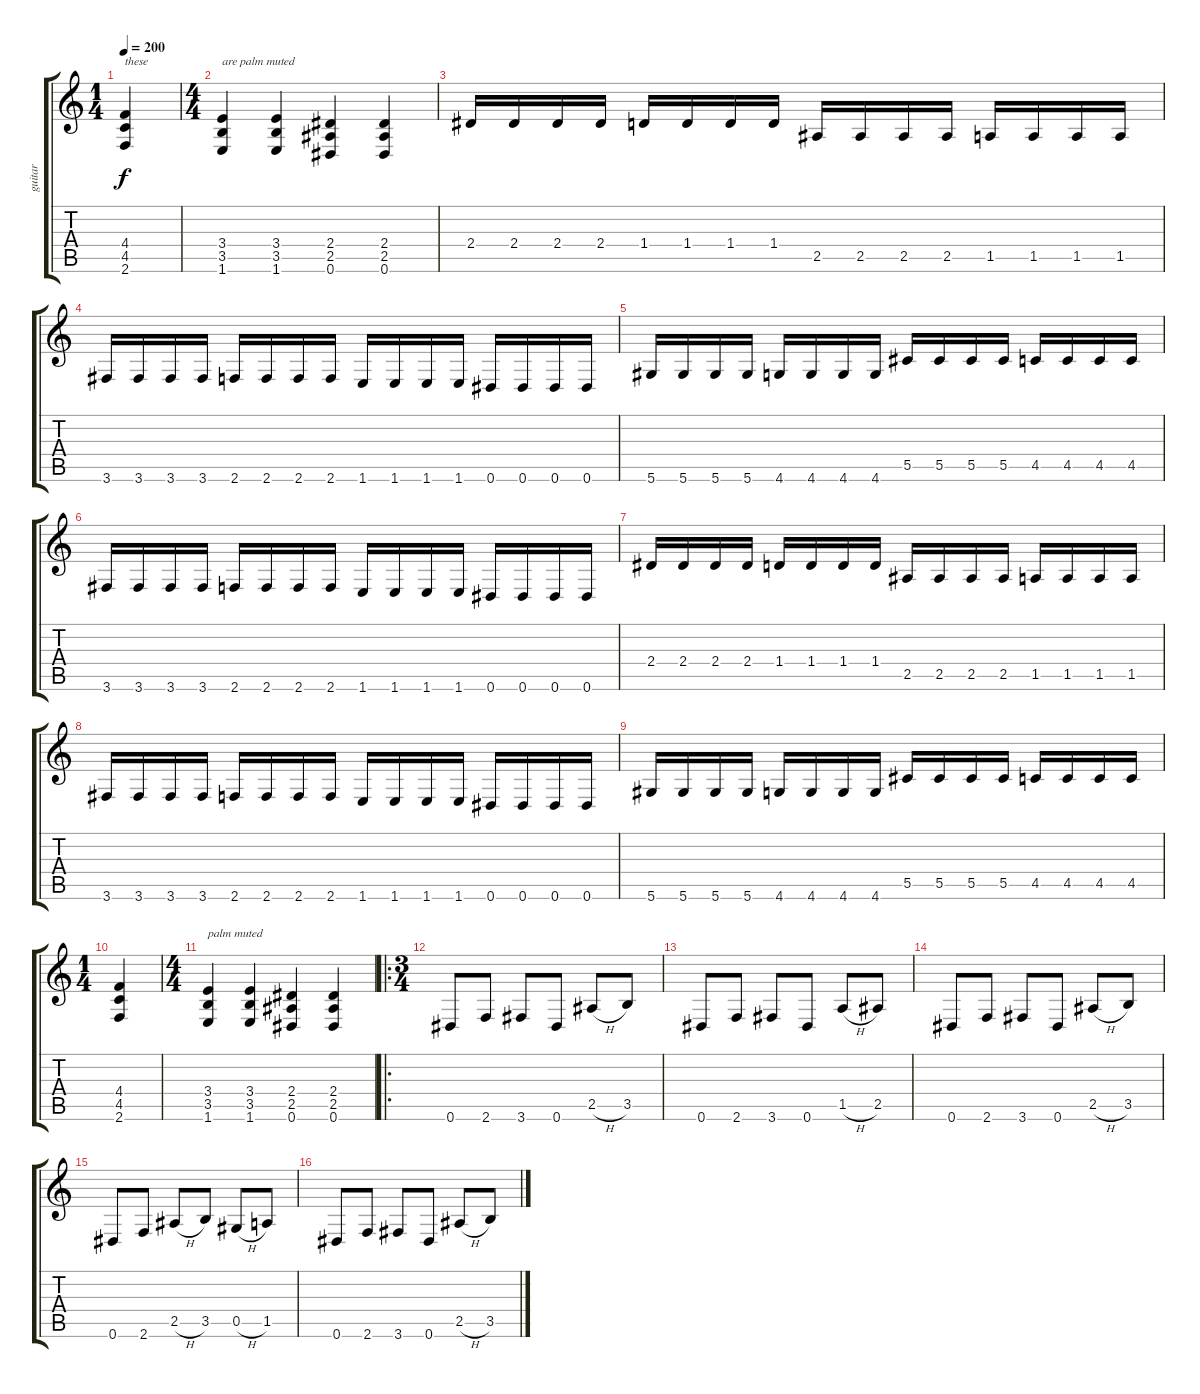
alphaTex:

\track ("guitar" "guitar") {instrument distortionguitar}
\staff {score tabs}
\tuning (Eb4 Bb3 Gb3 Db3 Ab2 Eb2) {hide}
\ts (1 4)
\tempo 200
\clef g2
\ks c
(4.4 4.5 2.6).4{txt "these" dy f instrument distortionguitar} |
\ts (4 4)
(3.4 3.5 1.6).4{txt "are palm muted"} (3.4 3.5 1.6).4 (2.4 2.5 0.6).4 (2.4 2.5 0.6).4 |
2.4.16 2.4.16 2.4.16 2.4.16 1.4.16 1.4.16 1.4.16 1.4.16 2.5.16 2.5.16 2.5.16 2.5.16 1.5.16 1.5.16 1.5.16 1.5.16 |
3.6.16 3.6.16 3.6.16 3.6.16 2.6.16 2.6.16 2.6.16 2.6.16 1.6.16 1.6.16 1.6.16 1.6.16 0.6.16 0.6.16 0.6.16 0.6.16 |
5.6.16 5.6.16 5.6.16 5.6.16 4.6.16 4.6.16 4.6.16 4.6.16 5.5.16 5.5.16 5.5.16 5.5.16 4.5.16 4.5.16 4.5.16 4.5.16 |
3.6.16 3.6.16 3.6.16 3.6.16 2.6.16 2.6.16 2.6.16 2.6.16 1.6.16 1.6.16 1.6.16 1.6.16 0.6.16 0.6.16 0.6.16 0.6.16 |
2.4.16 2.4.16 2.4.16 2.4.16 1.4.16 1.4.16 1.4.16 1.4.16 2.5.16 2.5.16 2.5.16 2.5.16 1.5.16 1.5.16 1.5.16 1.5.16 |
3.6.16 3.6.16 3.6.16 3.6.16 2.6.16 2.6.16 2.6.16 2.6.16 1.6.16 1.6.16 1.6.16 1.6.16 0.6.16 0.6.16 0.6.16 0.6.16 |
5.6.16 5.6.16 5.6.16 5.6.16 4.6.16 4.6.16 4.6.16 4.6.16 5.5.16 5.5.16 5.5.16 5.5.16 4.5.16 4.5.16 4.5.16 4.5.16 |
\ts (1 4)
(4.4 4.5 2.6).4 |
\ts (4 4)
(3.4 3.5 1.6).4{txt "palm muted"} (3.4 3.5 1.6).4 (2.4 2.5 0.6).4 (2.4 2.5 0.6).4 |
\ro
\ts (3 4)
0.6.8 2.6.8 3.6.8 0.6.8 2.5{h}.8 3.5.8 |
0.6.8 2.6.8 3.6.8 0.6.8 1.5{h}.8 2.5.8 |
0.6.8 2.6.8 3.6.8 0.6.8 2.5{h}.8 3.5.8 |
0.6.8 2.6.8 2.5{h}.8 3.5.8 0.5{h}.8 1.5.8 |
0.6.8 2.6.8 3.6.8 0.6.8 2.5{h}.8 3.5.8
